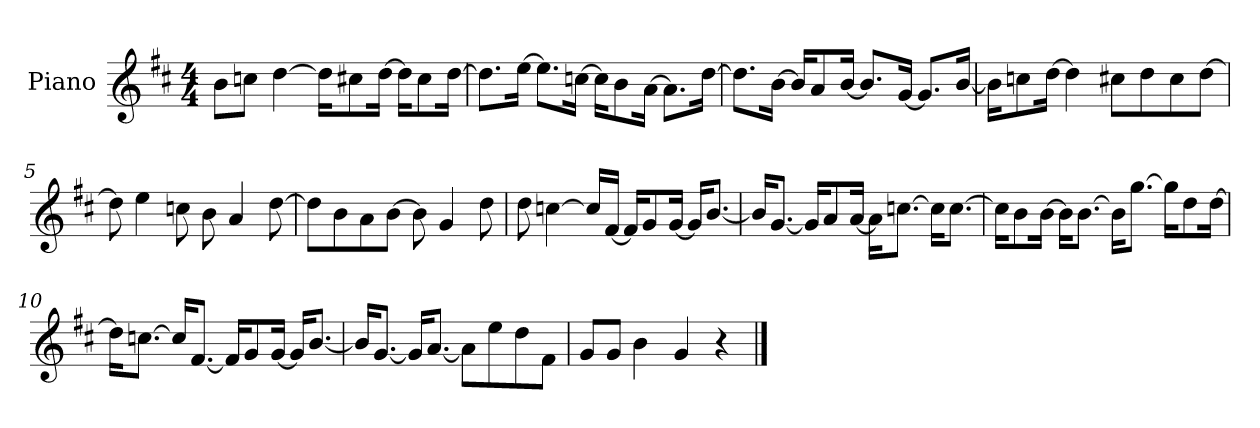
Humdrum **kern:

**kern
*part1
*staff1
*I"Piano
*I'P-no
*clefG2
*k[f#c#]
*M4/4
*MM90
=1
8b\L
8ccn\J
[4dd\
16dd\KL]
8cc#X\
[16dd\Jk
16dd\KL]
8cc#\
[16dd\Jk
=2
8.dd\L]
[16ee\Jk
8.ee\L]
[16ccn\Jk
16cc\KL]
8b\
[16a\Jk
8.a\L]
[16dd\Jk
=3
8.dd\L]
[16b\Jk
16b/KL]
8a/
[16b/Jk
8.b/L]
[16g/Jk
8.g/L]
[16b/Jk
!!LO:LB:g=z
=4
16b\KL]
8ccn\
[16dd\Jk
4dd\]
8cc#X\L
8dd\
8cc#\
[8dd\J
=5
8dd\]
4ee\
8ccn\
8b\
4a/
[8dd\
=6
8dd\L]
8b\
8a\
[8b\J
8b\]
4g/
8dd\
=7
8dd\
[4ccn\
16cc/LL]
[16f#/JJ
16f#/KL]
8g/
[16g/Jk
16g/KL]
[8.b/J
!!LO:LB:g=z
=8
16b/KL]
[8.g/J
16g/KL]
8a/
[16a/Jk
16a\KL]
[8.ccn\J
16cc\KL]
[8.cc\J
=9
16cc\KL]
8b\
[16b\Jk
16b\KL]
[8.b\J
16b\KL]
[8.gg\J
16gg\KL]
8dd\
[16dd\Jk
=10
16dd\KL]
[8.ccn\J
16cc/KL]
[8.f#/J
16f#/KL]
8g/
[16g/Jk
16g/KL]
[8.b/J
=11
16b/KL]
[8.g/J
16g/KL]
[8.a/J
8a\L]
8ee\
8dd\
8f#\J
!!LO:LB:g=z
=12
8g/L
8g/J
4b\
4g/
4r
==
*-
